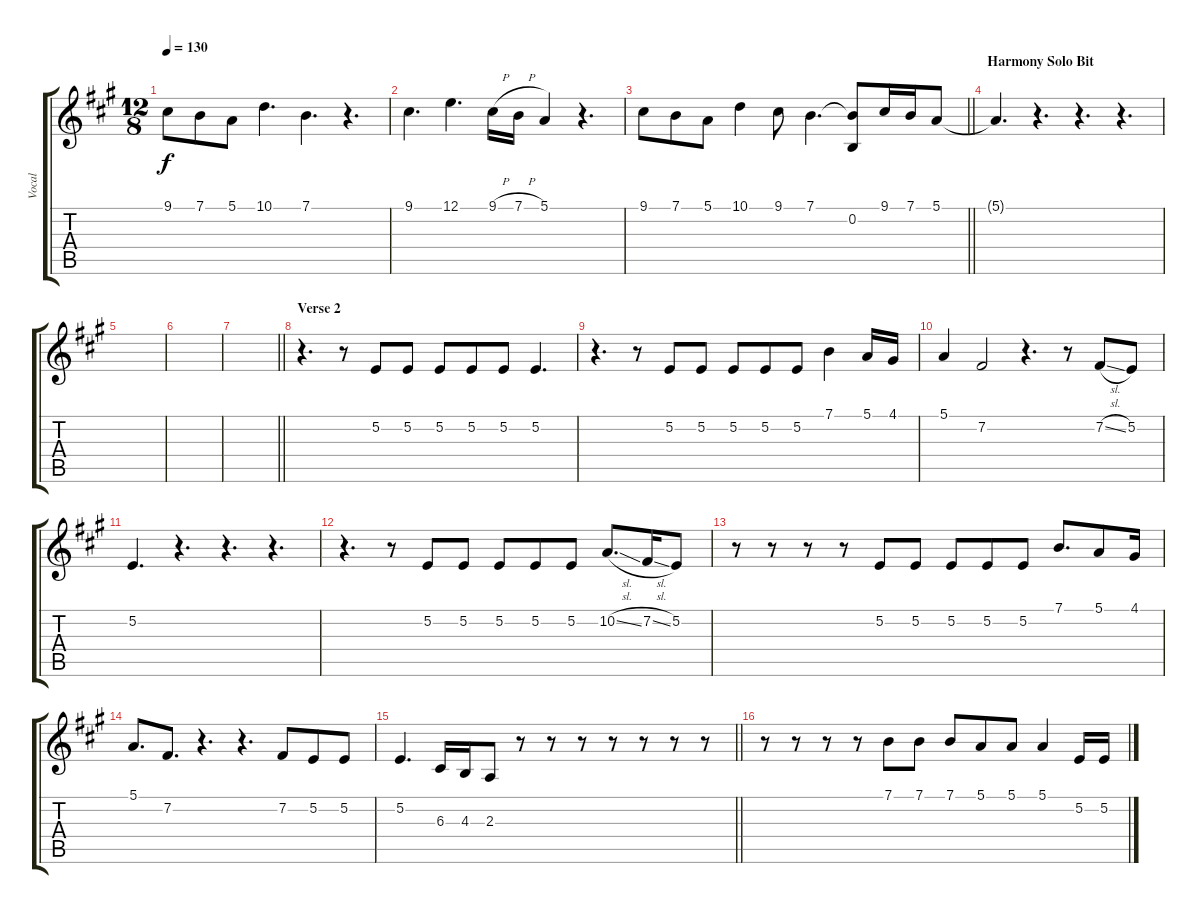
\track ("Vocal" "Vocal") {instrument lead2sawtooth}
\staff {score tabs}
\tuning (E4 B3 G3 D3 A2 E2) {hide}
\ts (12 8)
\tempo 130
\clef g2
\ks a
9.1.8{dy f} 7.1.8 5.1.8 10.1.4{d} 7.1.4{d} r.4{d} |
9.1.4{d} 12.1.4{d} 9.1{h}.16 7.1{h}.16 5.1.4 r.4{d} |
\barLineRight lightlight
9.1.8 7.1.8 5.1.8 10.1.4 9.1.8 7.1.4{d} (7.1{t} 0.2).8 9.1.16 7.1.16 5.1.8 |
\section ("" "Harmony Solo Bit")
5.1{t}.4{d} r.4{d} r.4{d} r.4{d} |
|
|
\barLineRight lightlight
|
\section ("" "Verse 2")
r.4{d} r.8 5.2.8 5.2.8 5.2.8 5.2.8 5.2.8 5.2.4{d} |
r.4{d} r.8 5.2.8 5.2.8 5.2.8 5.2.8 5.2.8 7.1.4 5.1.16 4.1.16 |
5.1.4 7.2.2 r.4{d} r.8 7.2{sl}.8 5.2.8 |
5.2.4{d} r.4{d} r.4{d} r.4{d} |
r.4{d} r.8 5.2.8 5.2.8 5.2.8 5.2.8 5.2.8 10.2{sl}.8{d} 7.2{sl}.16 5.2.8 |
r.8 r.8 r.8 r.8 5.2.8 5.2.8 5.2.8 5.2.8 5.2.8 7.1.8{d} 5.1.8 4.1.16 |
5.1.8{d} 7.2.8{d} r.4{d} r.4{d} 7.2.8 5.2.8 5.2.8 |
\barLineRight lightlight
5.2.4{d} 6.3.16 4.3.16 2.3.8 r.8 r.8 r.8 r.8 r.8 r.8 r.8 |
r.8 r.8 r.8 r.8 7.1.8 7.1.8 7.1.8 5.1.8 5.1.8 5.1.4 5.2.16 5.2.16
